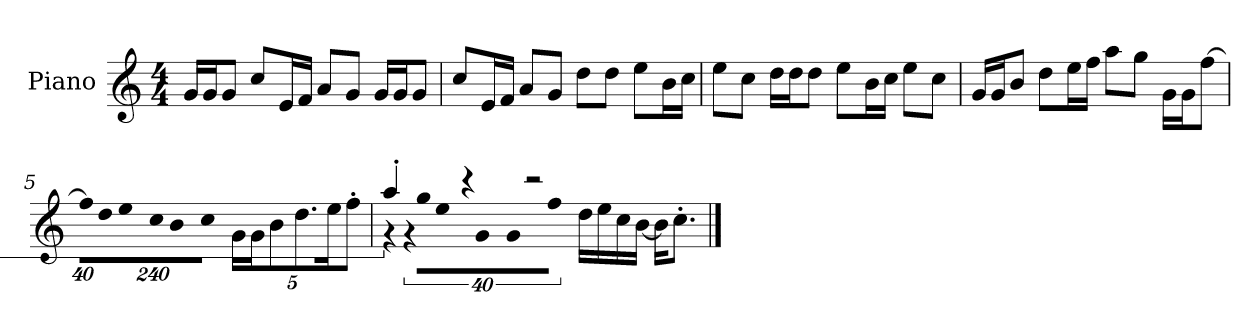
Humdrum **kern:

**kern
*part1
*staff1
*I"Piano
*I'P-no
*clefG2
*k[]
*M4/4
*MM90
=1
16g/LL
16g/J
8g/J
8cc/L
16e/L
16f/JJ
8a/L
8g/J
16g/LL
16g/J
8g/J
=2
8cc/L
16e/L
16f/JJ
8a/L
8g/J
8dd\L
8dd\J
8ee\L
16b\L
16cc\JJ
=3
8ee\L
8cc\J
16dd\LL
16dd\J
8dd\J
8ee\L
16b\L
16cc\JJ
8ee\L
8cc\J
=4
16g/LL
16g/J
8b/J
8dd\L
16ee\L
16ff\JJ
8aa\L
8gg\J
16g\LL
16g\J
[8ff\J
!!LO:LB:g=z
=5
*Xbrackettup
!LO:N:vis=32
640%23ff\KLL]
!LO:N:vis=16
1920%137dd\
!LO:N:vis=32
640%23ee\K
!LO:N:vis=16
1920%137cc\J
!LO:N:vis=8
960%137b\
!LO:N:vis=8
960%137cc\J
20g\LL
20g\J
10b\
10.dd\
20ee\K
10ff'\J
=6
*^
*	*brackettup
!	!LO:N:vis=16
4aa'/	1920%137r
!	!LO:N:vis=32
.	640%23r
!	!LO:N:vis=32
.	640%23gg\KLL
!	!LO:N:vis=16
.	1920%137ee\
!	!LO:N:vis=16
.	1920%137g\
4r	.
!	!LO:N:vis=16
.	1920%137g\J
!	!LO:N:vis=8
.	960%137ff\J
2r	16dd\LL
.	16ee\
.	16cc\
.	[16b\JJ
.	16b\KL]
.	8.cc'\J
*v	*v
==
*-
